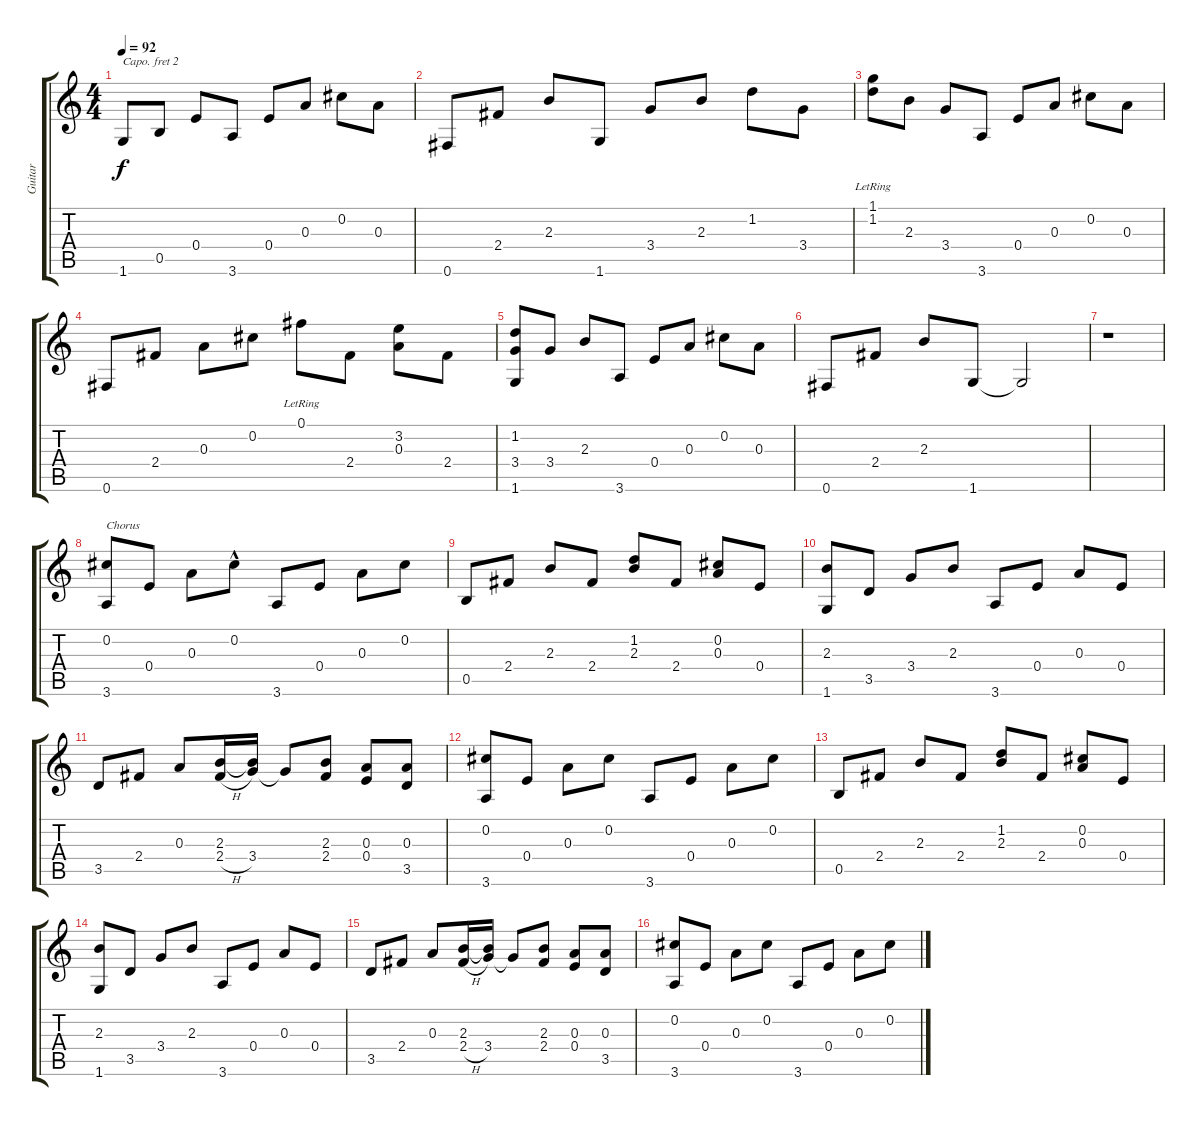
\track ("Guitar" "Guitar") {instrument acousticguitarsteel}
\staff {score tabs}
\capo 2
\tuning (E4 B3 G3 D3 A2 E2) {hide}
\ts (4 4)
\tempo 92
\clef g2
\ks c
1.6.8{dy f} 0.5.8 0.4.8 3.6.8 0.4.8 0.3.8 0.2.8 0.3.8 |
0.6.8 2.4.8 2.3.8 1.6.8 3.4.8 2.3.8 1.2.8 3.4.8 |
(1.1{lr} 1.2).8 2.3.8 3.4.8 3.6.8 0.4.8 0.3.8 0.2.8 0.3.8 |
0.6.8 2.4.8 0.3.8 0.2.8 0.1{lr}.8 2.4.8 (3.2 0.3).8 2.4.8 |
(1.2 3.4 1.6).8 3.4.8 2.3.8 3.6.8 0.4.8 0.3.8 0.2.8 0.3.8 |
0.6.8 2.4.8 2.3.8 1.6.8 1.6{t}.2 |
r.1 |
(0.2 3.6).8{txt "Chorus"} 0.4.8 0.3.8 0.2{hac}.8 3.6.8 0.4.8 0.3.8 0.2.8 |
0.5.8 2.4.8 2.3.8 2.4.8 (1.2 2.3).8 2.4.8 (0.2 0.3).8 0.4.8 |
(2.3 1.6).8 3.5.8 3.4.8 2.3.8 3.6.8 0.4.8 0.3.8 0.4.8 |
3.5.8 2.4.8 0.3.8 (2.3 2.4{h}).16 (2.3{t} 3.4).16 3.4{t}.8 (2.3 2.4).8 (0.3 0.4).8 (0.3 3.5).8 |
(0.2 3.6).8 0.4.8 0.3.8 0.2.8 3.6.8 0.4.8 0.3.8 0.2.8 |
0.5.8 2.4.8 2.3.8 2.4.8 (1.2 2.3).8 2.4.8 (0.2 0.3).8 0.4.8 |
(2.3 1.6).8 3.5.8 3.4.8 2.3.8 3.6.8 0.4.8 0.3.8 0.4.8 |
3.5.8 2.4.8 0.3.8 (2.3 2.4{h}).16 (2.3{t} 3.4).16 3.4{t}.8 (2.3 2.4).8 (0.3 0.4).8 (0.3 3.5).8 |
(0.2 3.6).8 0.4.8 0.3.8 0.2.8 3.6.8 0.4.8 0.3.8 0.2.8
